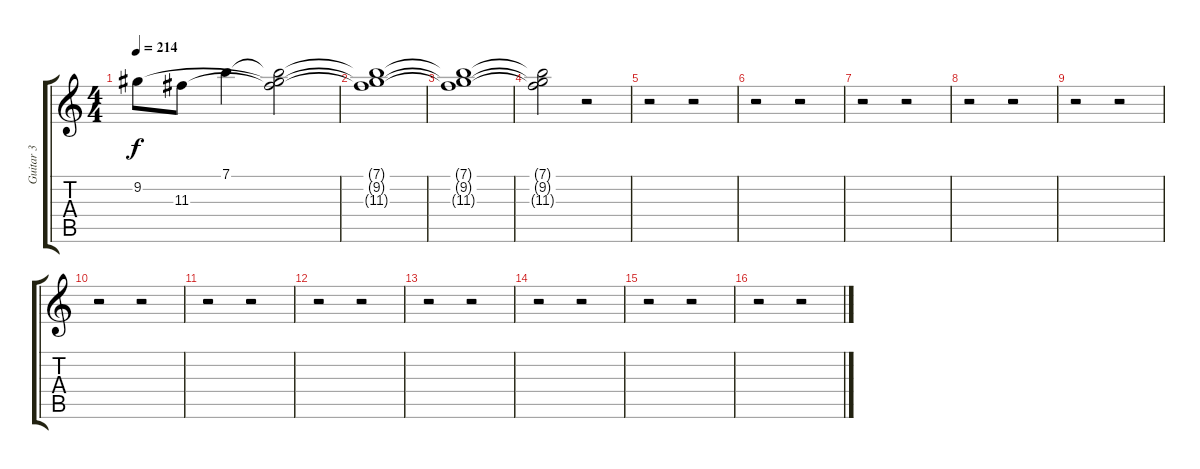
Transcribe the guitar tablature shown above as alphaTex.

\track ("Guitar 3" "Guitar 3") {instrument overdrivenguitar}
\staff {score tabs}
\tuning (E4 B3 G3 D3 A2 E2) {hide}
\ts (4 4)
\tempo 214
\clef g2
\ks c
9.2.8{dy f volume 10 instrument electricguitarjazz} 11.3.8 7.1.4 (7.1{t} 9.2{t} 11.3{t}).2 |
(7.1{t} 9.2{t} 11.3{t}).1 |
(7.1{t} 9.2{t} 11.3{t}).1 |
(7.1{t} 9.2{t} 11.3{t}).2 r.2 |
r.2 r.2 |
r.2 r.2 |
r.2 r.2 |
r.2 r.2 |
r.2 r.2 |
r.2 r.2 |
r.2 r.2 |
r.2 r.2 |
r.2 r.2 |
r.2 r.2 |
r.2 r.2 |
r.2 r.2
